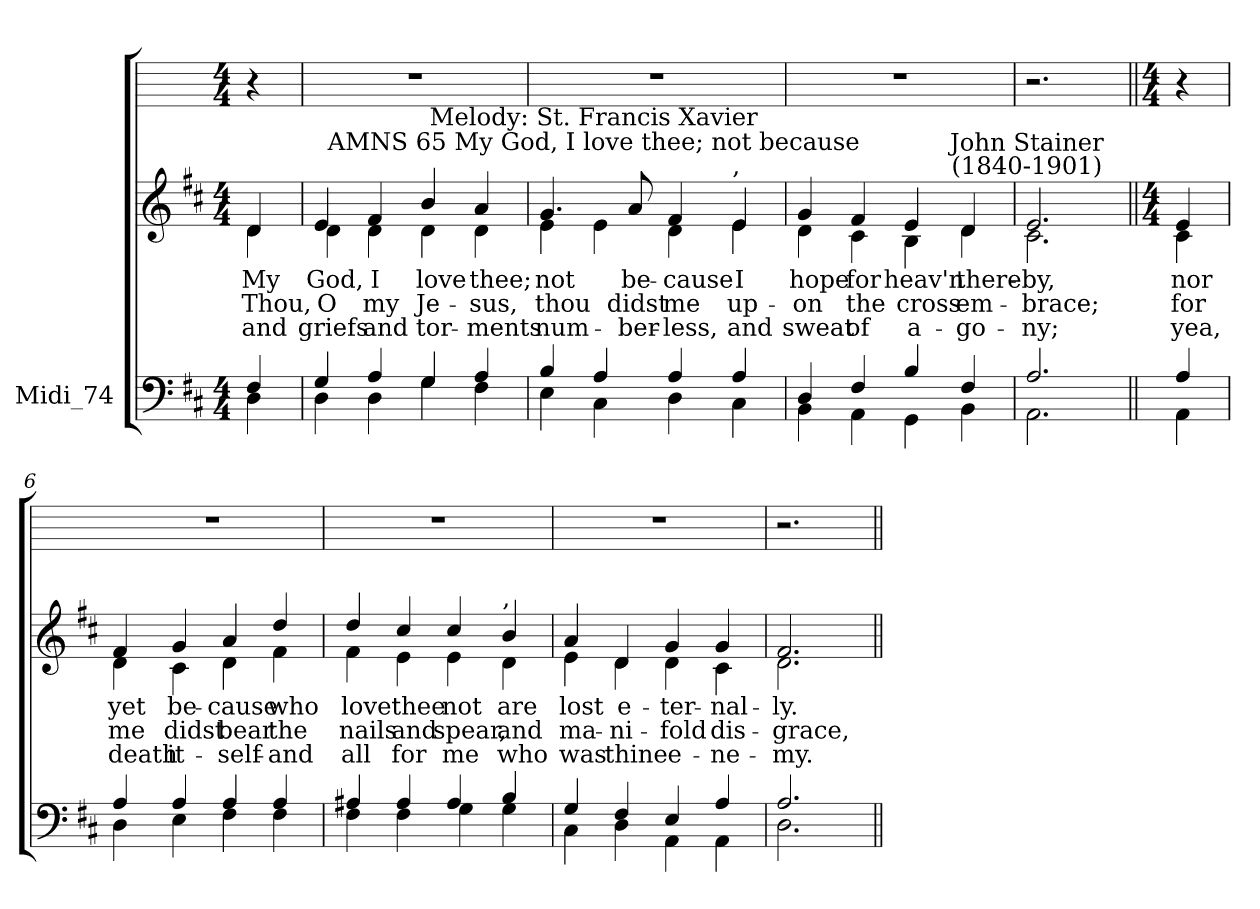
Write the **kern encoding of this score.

**kern	**kern	**text	**text	**text	**kern
*part3	*part2	*part2	*part2	*part2	*part1
*staff3	*staff2	*staff2	*staff2	*staff2	*staff1
*I"Midi_74	*	*	*	*	*
*clefF4	*clefG2	*	*	*	*
*k[f#c#]	*k[f#c#]	*	*	*	*
*D:	*D:	*	*	*	*
*M4/4	*M4/4	*	*	*	*M4/4
=	=	=	=	=	=
*^	*	*	*	*	*
!	!	!LO:TX:a:cj:t=Latin, 17th cent.,\ntr. E. Caswall (1814-1878)	!	!	!	!
!	!	!	!LO:LY:b	!LO:LY:b	!LO:LY:b	!
*	*	*^	*	*	*	*
4F#/	4D\	4d/	4d\	My	Thou,	and	4r
=1	=1	=1	=1	=1	=1	=1	=1
!	!	!	!	!LO:LY:b	!LO:LY:b	!LO:LY:b	!
4G/	4D\	4e/	4d\	God,	O	griefs	1r
!	!	!	!	!LO:LY:b	!LO:LY:b	!LO:LY:b	!
4A/	4D\	4f#/	4d\	I	my	and	.
!	!	!	!	!LO:LY:b	!LO:LY:b	!LO:LY:b	!
4G/	4G\	4b/	4d\	love	Je-	-tor-	.
!	!	!	!	!LO:LY:b	!LO:LY:b	!LO:LY:b	!
4A/	4F#\	4a/	4d\	-thee;	sus,	ments	.
=2	=2	=2	=2	=2	=2	=2	=2
!	!	!	!	!LO:LY:b	!LO:LY:b	!LO:LY:b	!
4B/	4E\	4.g/	4e\	not	thou	num-	1r
!	!	!	!LO:TX:a:cj:t=AMNS 65 My God, I love thee; not because	!	!	!	!
!	!	!	!LO:TX:a:cj:t=Melody&colon; St. Francis Xavier	!	!	!	!
4A/	4C#\	.	4e\	.	.	.	.
!	!	!	!	!LO:LY:b	!LO:LY:b	!LO:LY:b	!
.	.	8a/	.	-be-	-didst	ber-	.
!	!	!	!	!LO:LY:b	!LO:LY:b	!LO:LY:b	!
4A/	4D\	4f#/	4d\	-cause	me	less,	.
!	!	!LO:TX:a:t=,	!	!	!	!	!
!	!	!	!	!LO:LY:b	!LO:LY:b	!LO:LY:b	!
4A/	4C#\	4e/	4e\	I	up-	-and	.
=3	=3	=3	=3	=3	=3	=3	=3
!	!	!	!	!LO:LY:b	!LO:LY:b	!LO:LY:b	!
4D/	4BB\	4g/	4d\	hope	on	sweat	1r
!	!	!	!	!LO:LY:b	!LO:LY:b	!LO:LY:b	!
4F#/	4AA\	4f#/	4c#\	for	the	of	.
!	!	!	!	!LO:LY:b	!LO:LY:b	!LO:LY:b	!
4B/	4GG\	4e/	4B\	heav'n	cross	a-	.
!	!	!	!	!LO:LY:b	!LO:LY:b	!LO:LY:b	!
4F#/	4BB\	4d/	4d\	-there-	-em-	-go-	.
=4	=4	=4	=4	=4	=4	=4	=4
!	!	!LO:TX:a:cj:t=John Stainer\n(1840-1901)	!	!	!	!	!
!	!	!	!	!LO:LY:b	!LO:LY:b	!LO:LY:b	!
2.A/	2.AA\	2.e/	2.c#\	-by,	brace;	ny;	2.r
!!LO:LB:g=z
=5||	=5||	=5||	=5||	=5||	=5||	=5||	=5||
*	*	*M4/4	*	*	*	*	*M4/4
!	!	!	!	!LO:LY:b	!LO:LY:b	!LO:LY:b	!
4A/	4AA\	4e/	4c#\	nor	for	yea,	4r
=6	=6	=6	=6	=6	=6	=6	=6
!	!	!	!	!LO:LY:b	!LO:LY:b	!LO:LY:b	!
4A/	4D\	4f#/	4d\	yet	me	death	1r
!	!	!	!	!LO:LY:b	!LO:LY:b	!LO:LY:b	!
4A/	4E\	4g/	4c#\	be-	-didst	it-	.
!	!	!	!	!LO:LY:b	!LO:LY:b	!LO:LY:b	!
4A/	4F#\	4a/	4d\	-cause	bear	self-	.
!	!	!	!	!LO:LY:b	!LO:LY:b	!LO:LY:b	!
4A/	4F#\	4dd/	4f#\	-who	the	and	.
=7	=7	=7	=7	=7	=7	=7	=7
!	!	!	!	!LO:LY:b	!LO:LY:b	!LO:LY:b	!
4A#X/	4F#\	4dd/	4f#\	love	nails	all	1r
!	!	!	!	!LO:LY:b	!LO:LY:b	!LO:LY:b	!
4A#/	4F#\	4cc#/	4e\	thee	and	for	.
!	!	!	!	!LO:LY:b	!LO:LY:b	!LO:LY:b	!
4A#/	4G\	4cc#/	4e\	not	spear,	me	.
!	!	!LO:TX:a:t=,	!	!	!	!	!
!	!	!	!	!LO:LY:b	!LO:LY:b	!LO:LY:b	!
4B/	4G\	4b/	4d\	are	and	who	.
=8	=8	=8	=8	=8	=8	=8	=8
!	!	!	!	!LO:LY:b	!LO:LY:b	!LO:LY:b	!
4G/	4C#\	4a/	4e\	lost	ma-	-was	1r
!	!	!	!	!LO:LY:b	!LO:LY:b	!LO:LY:b	!
4F#/	4D\	4d/	4d\	e-	-ni-	-thine	.
!	!	!	!	!LO:LY:b	!LO:LY:b	!LO:LY:b	!
4E/	4AA\	4g/	4d\	ter-	-fold	e-	.
!	!	!	!	!LO:LY:b	!LO:LY:b	!LO:LY:b	!
4A/	4AA\	4g/	4c#\	-nal-	-dis-	-ne-	.
=9	=9	=9	=9	=9	=9	=9	=9
!	!	!	!	!LO:LY:b	!LO:LY:b	!LO:LY:b	!
2.A/	2.D\	2.f#/	2.d\	-ly.	grace,	my.	2.r
*v	*v	*	*	*	*	*	*
*	*v	*v	*	*	*	*
=||	=||	=||	=||	=||	=||
*-	*-	*-	*-	*-	*-
